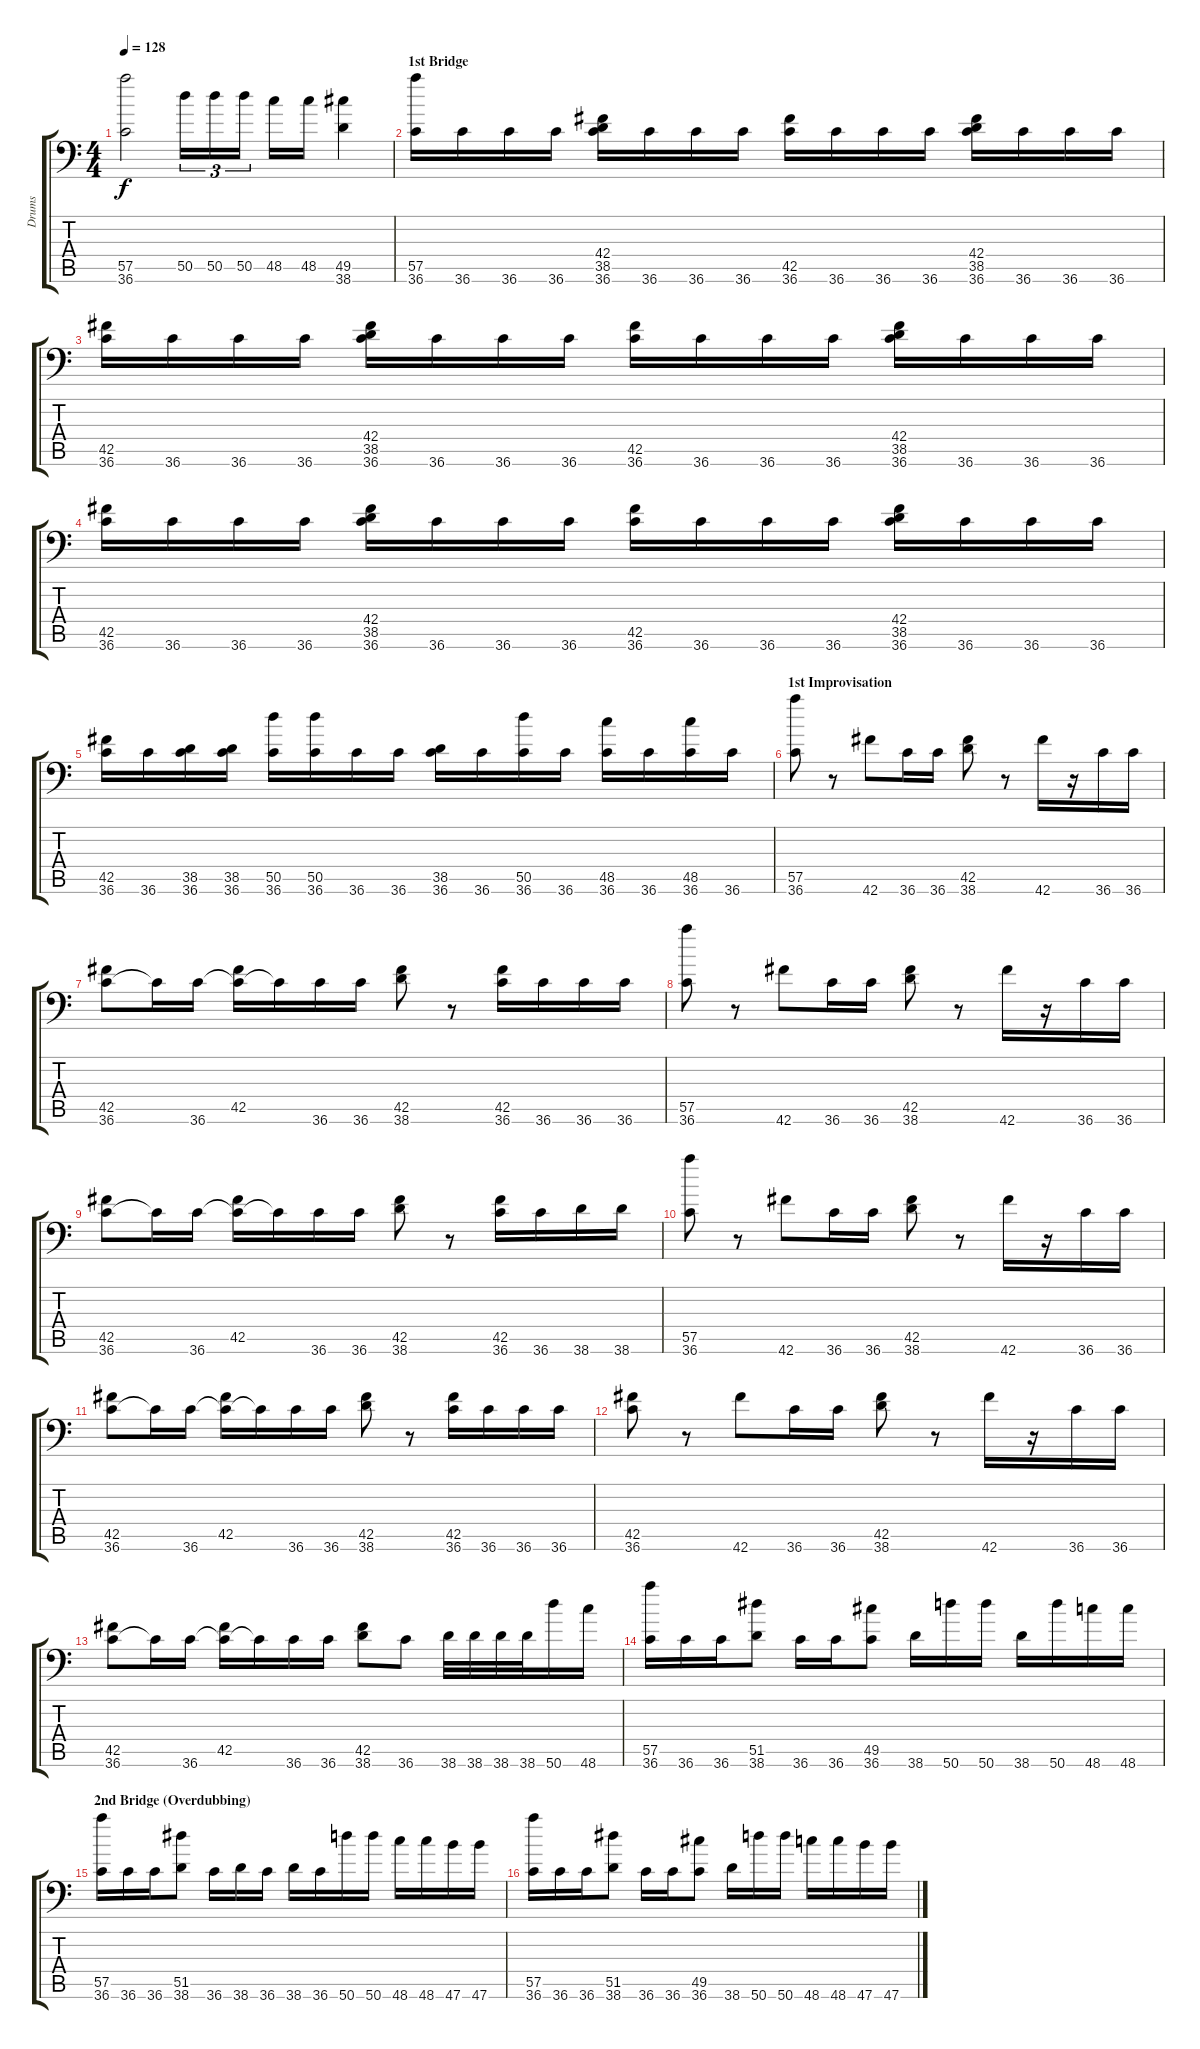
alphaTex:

\track ("Drums" "Drums") {instrument acousticgrandpiano}
\staff {score tabs}
\tuning (C-1 C-1 C-1 C-1 C-1 C-1) {hide}
\ts (4 4)
\tempo 128
\clef f4
\ks c
(57.5{t} 36.6{t}).2{dy f} 50.5.16{tu (3 2)} 50.5.16{tu (3 2)} 50.5.16{tu (3 2)} 48.5.16 48.5.16 (49.5 38.6).4 |
\section ("" "1st Bridge")
(57.5 36.6).16 36.6.16 36.6.16 36.6.16 (42.4 38.5 36.6).16 36.6.16 36.6.16 36.6.16 (42.5 36.6).16 36.6.16 36.6.16 36.6.16 (42.4 38.5 36.6).16 36.6.16 36.6.16 36.6.16 |
(42.5 36.6).16 36.6.16 36.6.16 36.6.16 (42.4 38.5 36.6).16 36.6.16 36.6.16 36.6.16 (42.5 36.6).16 36.6.16 36.6.16 36.6.16 (42.4 38.5 36.6).16 36.6.16 36.6.16 36.6.16 |
(42.5 36.6).16 36.6.16 36.6.16 36.6.16 (42.4 38.5 36.6).16 36.6.16 36.6.16 36.6.16 (42.5 36.6).16 36.6.16 36.6.16 36.6.16 (42.4 38.5 36.6).16 36.6.16 36.6.16 36.6.16 |
(42.5 36.6).16 36.6.16 (38.5 36.6).16 (38.5 36.6).16 (50.5 36.6).16 (50.5 36.6).16 36.6.16 36.6.16 (38.5 36.6).16 36.6.16 (50.5 36.6).16 36.6.16 (48.5 36.6).16 36.6.16 (48.5 36.6).16 36.6.16 |
\section ("" "1st Improvisation")
(57.5 36.6).8 r.8 42.6.8 36.6.16 36.6.16 (42.5 38.6).8 r.8 42.6.16 r.16 36.6.16 36.6.16 |
(42.5 36.6).8 36.6{t}.16 36.6.16 (42.5 36.6{t}).16 36.6{t}.16 36.6.16 36.6.16 (42.5 38.6).8 r.8 (42.5 36.6).16 36.6.16 36.6.16 36.6.16 |
(57.5 36.6).8 r.8 42.6.8 36.6.16 36.6.16 (42.5 38.6).8 r.8 42.6.16 r.16 36.6.16 36.6.16 |
(42.5 36.6).8 36.6{t}.16 36.6.16 (42.5 36.6{t}).16 36.6{t}.16 36.6.16 36.6.16 (42.5 38.6).8 r.8 (42.5 36.6).16 36.6.16 38.6.16 38.6.16 |
(57.5 36.6).8 r.8 42.6.8 36.6.16 36.6.16 (42.5 38.6).8 r.8 42.6.16 r.16 36.6.16 36.6.16 |
(42.5 36.6).8 36.6{t}.16 36.6.16 (42.5 36.6{t}).16 36.6{t}.16 36.6.16 36.6.16 (42.5 38.6).8 r.8 (42.5 36.6).16 36.6.16 36.6.16 36.6.16 |
(42.5 36.6).8 r.8 42.6.8 36.6.16 36.6.16 (42.5 38.6).8 r.8 42.6.16 r.16 36.6.16 36.6.16 |
(42.5 36.6).8 36.6{t}.16 36.6.16 (42.5 36.6{t}).16 36.6{t}.16 36.6.16 36.6.16 (42.5 38.6).8 36.6.8 38.6.32 38.6.32 38.6.32 38.6.32 50.6.16 48.6.16 |
(57.5 36.6).16 36.6.16 36.6.16 (51.5 38.6).8 36.6.16 36.6.16 (49.5 36.6).8 38.6.16 50.6.16 50.6.16 38.6.16 50.6.16 48.6.16 48.6.16 |
\section ("" "2nd Bridge (Overdubbing)")
(57.5 36.6).16 36.6.16 36.6.16 (51.5 38.6).8 36.6.16 38.6.16 36.6.16 38.6.16 36.6.16 50.6.16 50.6.16 48.6.16 48.6.16 47.6.16 47.6.16 |
(57.5 36.6).16 36.6.16 36.6.16 (51.5 38.6).8 36.6.16 36.6.16 (49.5 36.6).8 38.6.16 50.6.16 50.6.16 48.6.16 48.6.16 47.6.16 47.6.16
